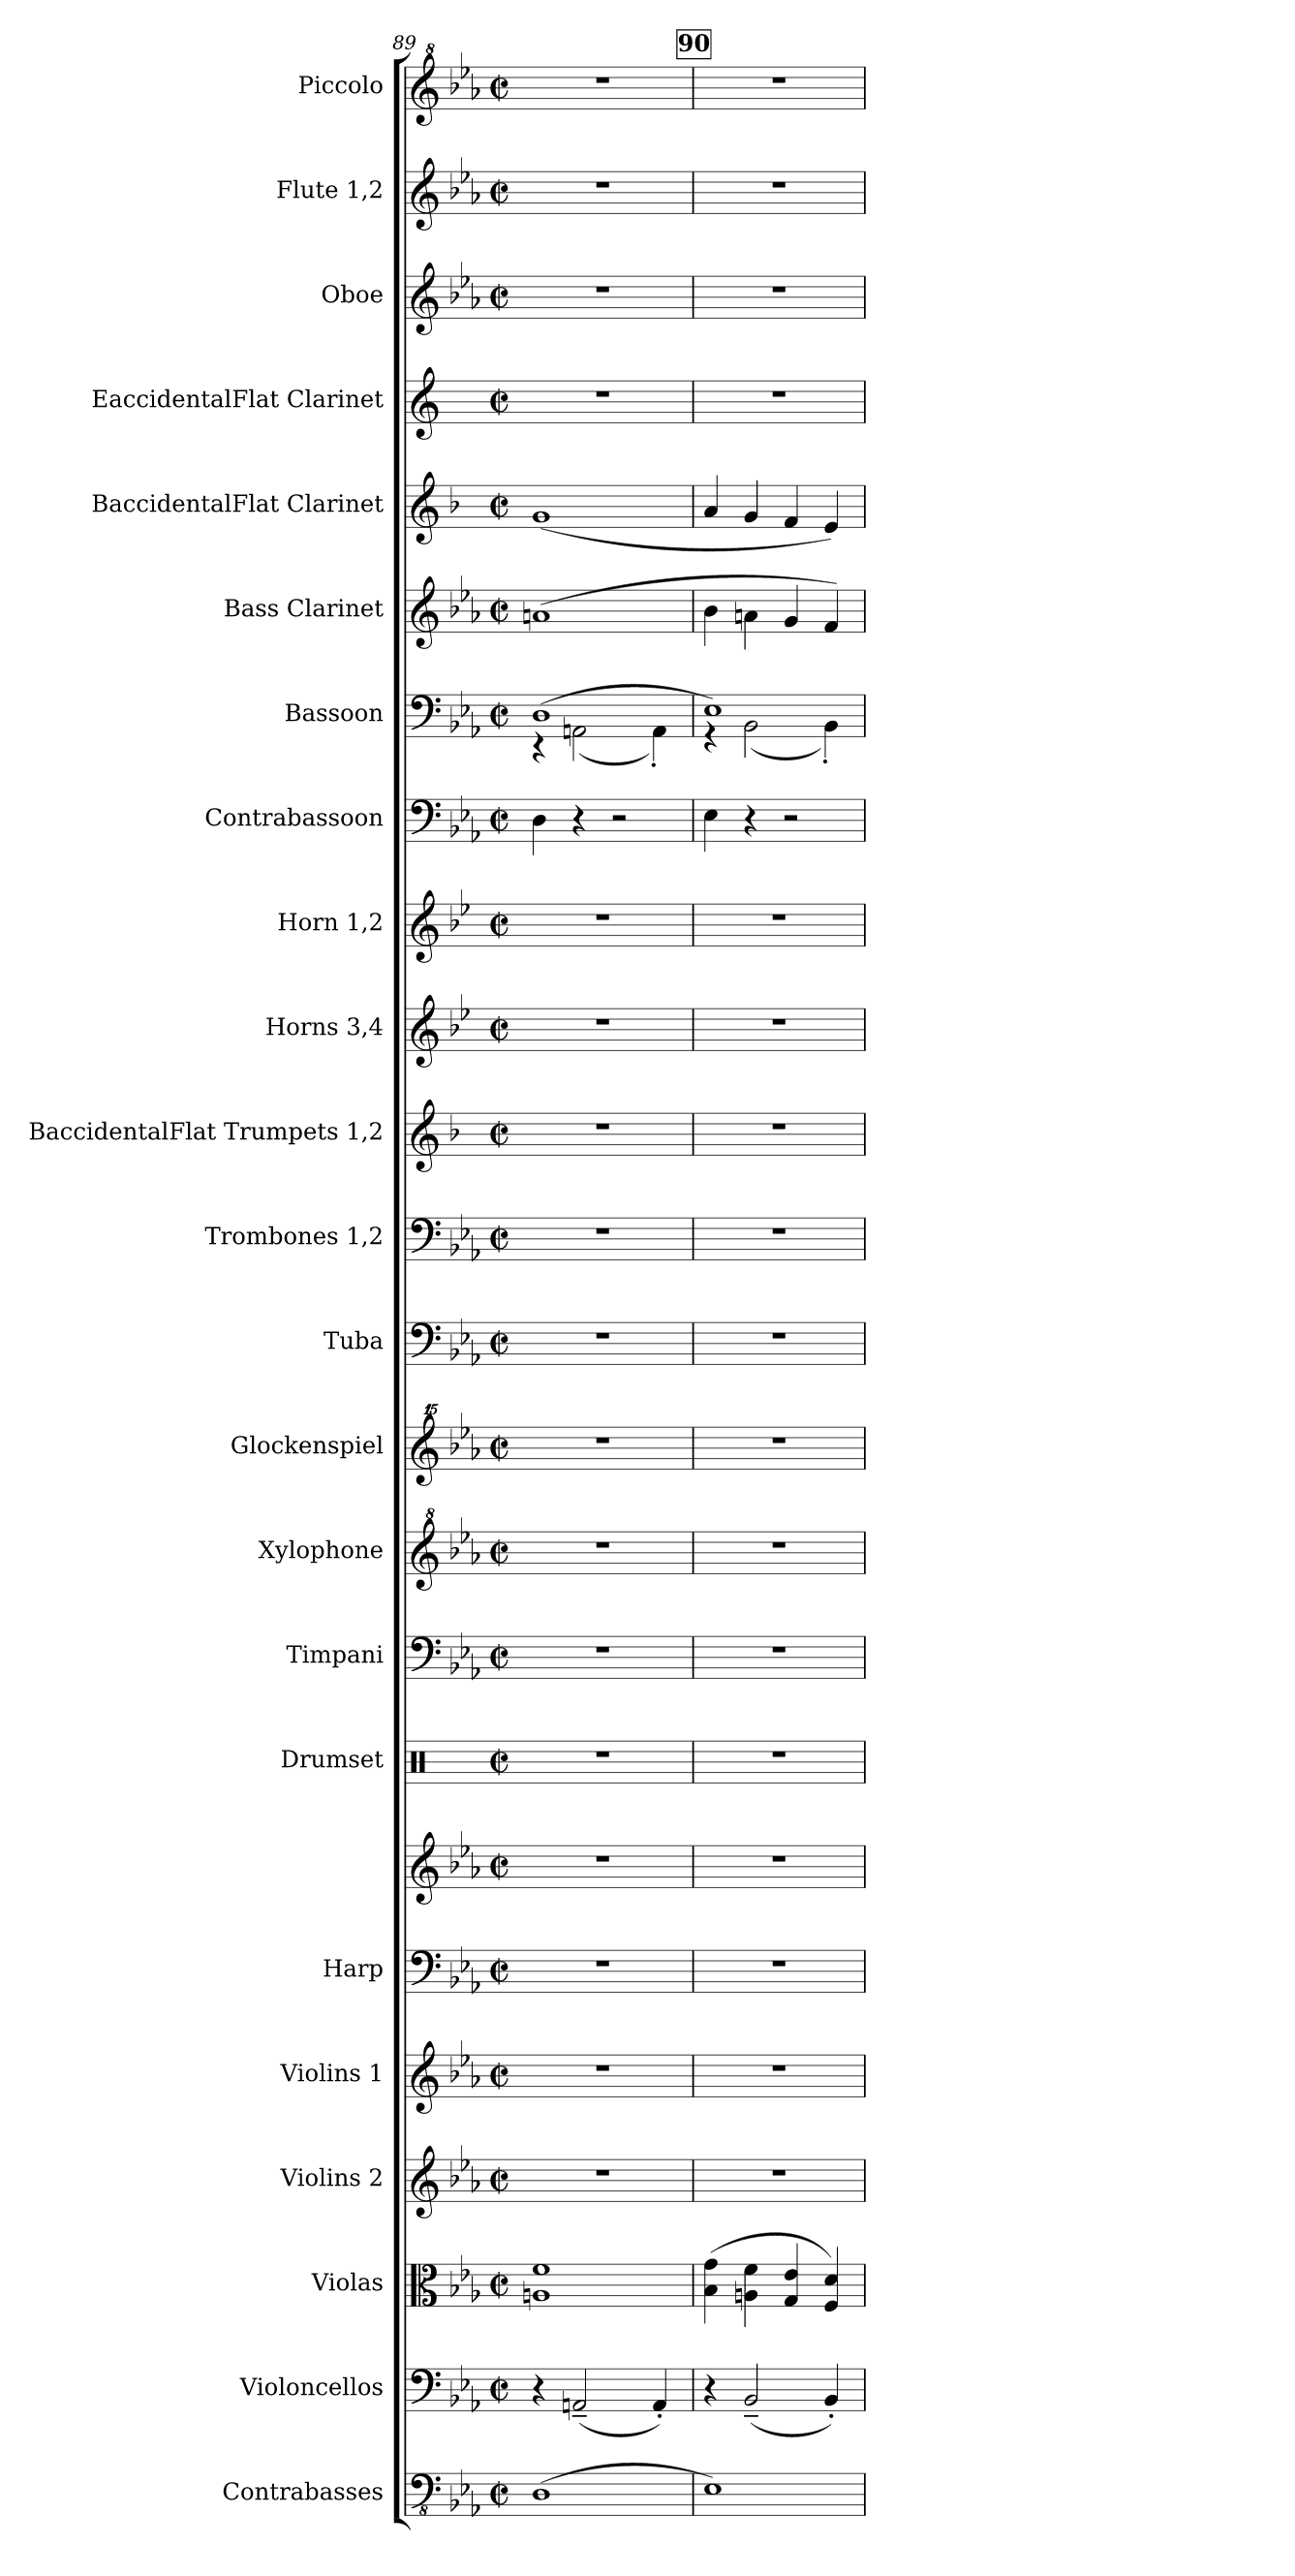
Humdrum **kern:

**kern	**kern	**kern	**kern	**kern	**kern	**kern	**kern	**kern	**kern	**kern	**kern	**kern	**kern	**kern	**kern	**kern	**kern	**kern	**kern	**kern	**kern	**kern	**kern
*part23	*part22	*part21	*part20	*part19	*part18	*part18	*part17	*part16	*part15	*part14	*part13	*part12	*part11	*part10	*part9	*part8	*part7	*part6	*part5	*part4	*part3	*part2	*part1
*staff24	*staff23	*staff22	*staff21	*staff20	*staff19	*staff18	*staff17	*staff16	*staff15	*staff14	*staff13	*staff12	*staff11	*staff10	*staff9	*staff8	*staff7	*staff6	*staff5	*staff4	*staff3	*staff2	*staff1
*I"Contrabasses	*I"Violoncellos	*I"Violas	*I"Violins 2	*I"Violins 1	*I"Harp	*	*I"Drumset	*I"Timpani	*I"Xylophone	*I"Glockenspiel	*I"Tuba	*I"Trombones 1,2	*I"BaccidentalFlat Trumpets 1,2	*I"Horns 3,4	*I"Horn 1,2	*I"Contrabassoon	*I"Bassoon	*I"Bass Clarinet	*I"BaccidentalFlat Clarinet	*I"EaccidentalFlat Clarinet	*I"Oboe	*I"Flute 1,2	*I"Piccolo
*I'Cbs.	*I'Vlcs.	*I'Vlas.	*I'Vlns. 2	*I'Vlns. 1	*I'Hrp.	*	*I'Drs.	*I'Timp.	*I'Xyl.	*I'Glk.	*I'Tu.	*I'Trbs. 1,2	*I'BaccidentalFlat Tpts. 1,2	*I'Hns. 3,4	*	*I'Cbsn.	*I'Bsn.	*I'B. Cl.	*I'BaccidentalFlat Cl.	*I'EaccidentalFlat Cl.	*I'Ob.	*I'Fl. 1, 2	*I'Picc.
*clefFv4	*clefF4	*clefC3	*clefG2	*clefG2	*clefF4	*clefG2	*clefX	*clefF4	*clefG^2	*clefG^^2	*clefF4	*clefF4	*clefG2	*clefG2	*clefG2	*clefF4	*clefF4	*clefG2	*clefG2	*clefG2	*clefG2	*clefG2	*clefG^2
*	*	*	*	*	*	*	*	*	*	*	*	*	*ITrd1c2	*ITrd4c7	*ITrd4c7	*ITrd7c12	*	*ITrd8c14	*ITrd1c2	*ITrd-2c-3	*	*	*ITrd-7c-12
*k[b-e-a-]	*k[b-e-a-]	*k[b-e-a-]	*k[b-e-a-]	*k[b-e-a-]	*k[b-e-a-]	*k[b-e-a-]	*k[]	*k[b-e-a-]	*k[b-e-a-]	*k[b-e-a-]	*k[b-e-a-]	*k[b-e-a-]	*k[b-e-a-]	*k[b-e-a-]	*k[b-e-a-]	*k[b-e-a-]	*k[b-e-a-]	*k[b-e-a-]	*k[b-e-a-]	*k[b-e-a-]	*k[b-e-a-]	*k[b-e-a-]	*k[b-e-a-]
*M4/4	*M4/4	*M4/4	*M4/4	*M4/4	*M4/4	*M4/4	*M4/4	*M4/4	*M4/4	*M4/4	*M4/4	*M4/4	*M4/4	*M4/4	*M4/4	*M4/4	*M4/4	*M4/4	*M4/4	*M4/4	*M4/4	*M4/4	*M4/4
*met(c|)	*met(c|)	*met(c|)	*met(c|)	*met(c|)	*met(c|)	*met(c|)	*met(c|)	*met(c|)	*met(c|)	*met(c|)	*met(c|)	*met(c|)	*met(c|)	*met(c|)	*met(c|)	*met(c|)	*met(c|)	*met(c|)	*met(c|)	*met(c|)	*met(c|)	*met(c|)	*met(c|)
=89	=89	=89	=89	=89	=89	=89	=89	=89	=89	=89	=89	=89	=89	=89	=89	=89	=89	=89	=89	=89	=89	=89	=89
*	*	*	*	*	*	*	*	*	*	*	*	*	*	*	*	*	*^	*	*	*	*	*	*
(1DD	4r	1An 1f	1r	1r	1r	1r	1r	1r	1r	1r	1r	1r	1r	1r	1r	4DD\	(1D	4r	(1An	(1f	1r	1r	1r	1r
.	(2AAn~/	.	.	.	.	.	.	.	.	.	.	.	.	.	.	4r	.	(2AAn\	.	.	.	.	.	.
.	.	.	.	.	.	.	.	.	.	.	.	.	.	.	.	2r	.	.	.	.	.	.	.	.
.	4AA'/)	.	.	.	.	.	.	.	.	.	.	.	.	.	.	.	.	4AA'\)	.	.	.	.	.	.
!!LO:REH:place=s1:a:B:fs=14:t=90
=90	=90	=90	=90	=90	=90	=90	=90	=90	=90	=90	=90	=90	=90	=90	=90	=90	=90	=90	=90	=90	=90	=90	=90	=90
1EE-)	4r	(4B-\ 4g\	1r	1r	1r	1r	1r	1r	1r	1r	1r	1r	1r	1r	1r	4EE-\	1E-)	4r	4B-\	4g/	1r	1r	1r	1r
.	(2BB-~/	4An\ 4f\	.	.	.	.	.	.	.	.	.	.	.	.	.	4r	.	(2BB-\	4An\	4f/	.	.	.	.
.	.	4G/ 4e-/	.	.	.	.	.	.	.	.	.	.	.	.	.	2r	.	.	4G/	4e-/	.	.	.	.
.	4BB-'/)	4F/ 4d/)	.	.	.	.	.	.	.	.	.	.	.	.	.	.	.	4BB-'\)	4F/)	4d/)	.	.	.	.
*	*	*	*	*	*	*	*	*	*	*	*	*	*	*	*	*	*v	*v	*	*	*	*	*	*
=	=	=	=	=	=	=	=	=	=	=	=	=	=	=	=	=	=	=	=	=	=	=	=
*-	*-	*-	*-	*-	*-	*-	*-	*-	*-	*-	*-	*-	*-	*-	*-	*-	*-	*-	*-	*-	*-	*-	*-
